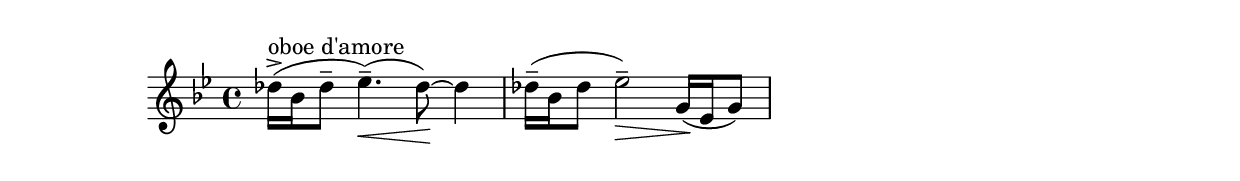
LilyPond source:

\version "2.18.2"
\header {
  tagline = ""  % removed
}
% \include "lilypond-book-preamble.ly"


global = {
\key g \major
  \time 2/4
}


\parallelMusic #'(
voiceA 
) 
% voiceD
% rhMusic
% lhMusic

{
  \time 4/4 \key es \lydian
  des,16->(^\markup {oboe d'amore} bes des8-- es4.--\<)( des8)~\! des4   |
  %-------------------------

  des16--( bes des8 es2--\>) g,16\!( es g8) |
  %-------------------------


%=========================
 }



\new StaffGroup <<
  \new Staff 
%    \with {instrumentName = #"Струнные "} 
 \relative c''' { \voiceA } 
%  \new Staff 
%    \with {instrumentName = #"Фортепиано "} 
%<< \relative c { \voiceC } \\ \relative c { \voiceD } >>
%  \new Staff 
%    \with {instrumentName = #"Электрогитара "} 
%    \relative c {\clef bass  \voiceD }
%  \new PianoStaff <<
%    \new Staff \rhMusic
%    \new Staff \lhMusic
%    >>
>>

